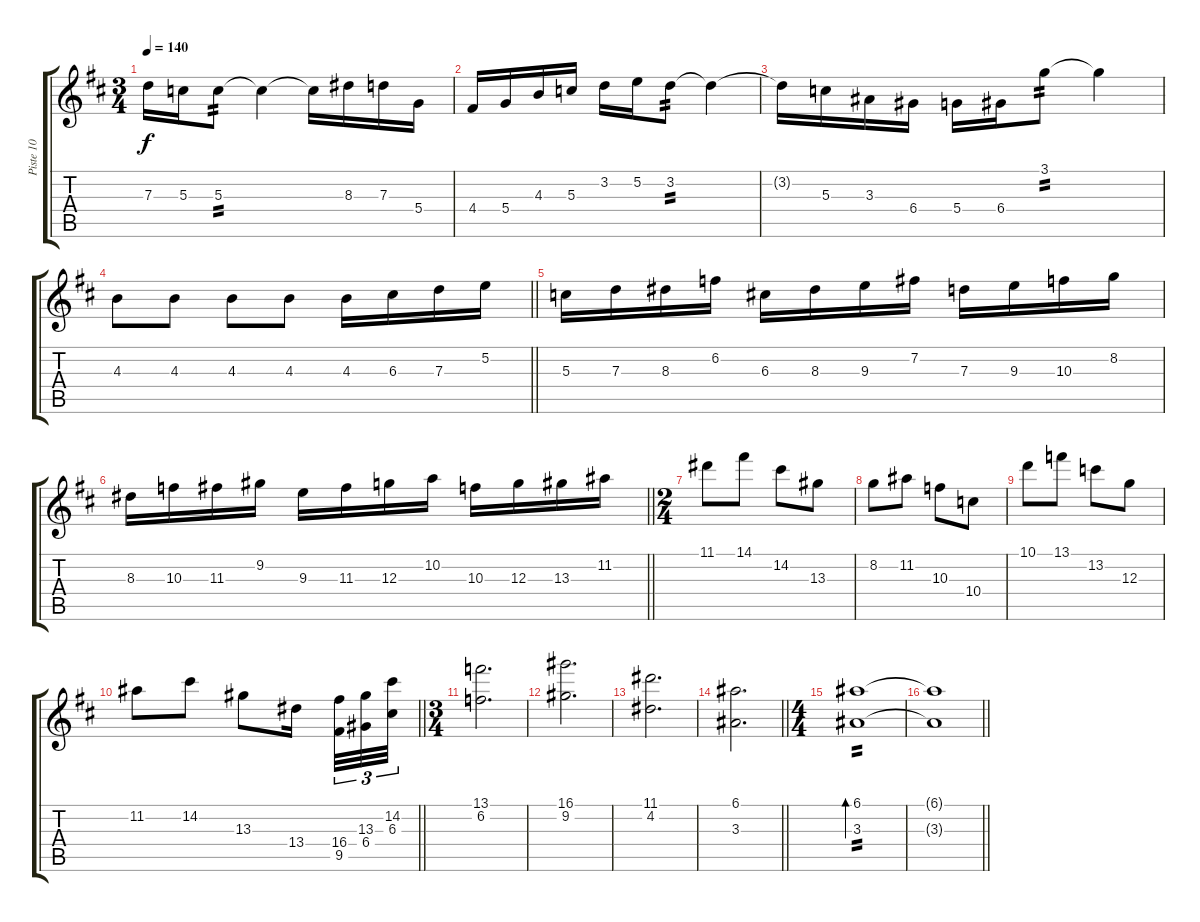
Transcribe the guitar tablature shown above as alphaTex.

\track ("Piste 10" "Piste 10") {instrument vibraphone}
\staff {score tabs}
\tuning (E5 B4 G4 D4 A3 E3) {hide}
\ts (3 4)
\tempo 140
\clef g2
\ks d
7.3.16{dy f} 5.3.16 5.3.8{tp 2} 5.3{t}.4 5.3{t}.16 8.3.16 7.3.16 5.4.16 |
4.4.16 5.4.16 4.3.16 5.3.16 3.2.16 5.2.16 3.2.8{tp 2} 3.2{t}.4 |
3.2{t}.16 5.3.16 3.3.16 6.4.16 5.4.16 6.4.16 3.1.8{tp 2} 3.1{t}.4 |
\barLineRight lightlight
4.3.8{volume 11 balance 8 instrument vibraphone} 4.3.8{volume 12 balance 8 instrument vibraphone} 4.3.8 4.3.8 4.3.16 6.3.16 7.3.16 5.2.16 |
5.3.16{volume 13 balance 8 instrument vibraphone} 7.3.16 8.3.16 6.2.16 6.3.16 8.3.16 9.3.16 7.2.16 7.3.16 9.3.16 10.3.16 8.2.16 |
\barLineRight lightlight
8.3.16 10.3.16 11.3.16 9.2.16 9.3.16 11.3.16 12.3.16 10.2.16 10.3.16 12.3.16 13.3.16 11.2.16 |
\ts (2 4)
11.1.8{volume 14 balance 8 instrument marimba} 14.1.8 14.2.8 13.3.8 |
8.2.8 11.2.8 10.3.8 10.4.8 |
10.1.8 13.1.8 13.2.8 12.3.8 |
\barLineRight lightlight
11.2.8 14.2.8 13.3.8 13.4.16{beam splitsecondary} (16.4 9.5).32{tu (3 2)} (13.3 6.4).32{tu (3 2)} (14.2 6.3).32{tu (3 2)} |
\ts (3 4)
(13.1 6.2).2{d volume 13 balance 8 instrument marimba} |
(16.1 9.2).2{d} |
(11.1 4.2).2{d} |
\barLineRight lightlight
(6.1 3.3).2{d} |
\ts (4 4)
(6.1 3.3).1{bd 240 tp 2 volume 0 balance 8 instrument marimba} |
\barLineRight lightlight
(6.1{t} 3.3{t}).1
